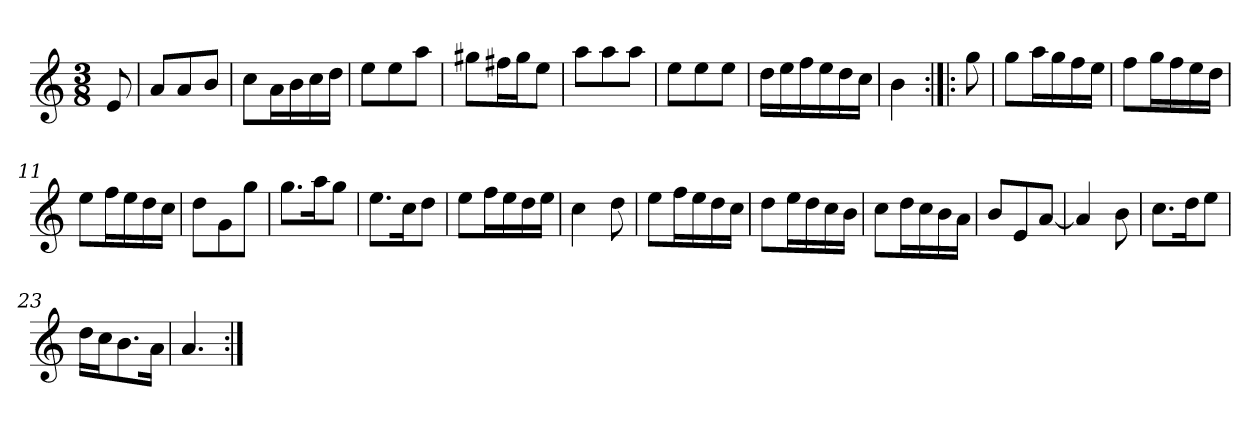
**kern
*part1
*staff1
*clefG2
*k[]
*a:
*M3/8
*MM120
=
8e
=1
8a/L
8a/
8b/J
=2
8cc\L
16a\L
16b\
16cc\
16dd\JJ
=3
8ee\L
8ee\
8aa\J
=4
8gg#X\L
16ff#X\L
16gg#\J
8ee\J
=5
8aa\L
8aa\
8aa\J
=6
8ee\L
8ee\
8ee\J
=7
16dd\LL
16ee\
16ff\
16ee\
16dd\
16cc\JJ
=8
4b
=:|!|:
8gg
=9
8gg\L
16aa\L
16gg\
16ff\
16ee\JJ
=10
8ff\L
16gg\L
16ff\
16ee\
16dd\JJ
=11
8ee\L
16ff\L
16ee\
16dd\
16cc\JJ
=12
8dd\L
8g\
8gg\J
=13
8.gg\L
16aa\K
8gg\J
=14
8.ee\L
16cc\K
8dd\J
=15
8ee\L
16ff\L
16ee\
16dd\
16ee\JJ
=16
4cc
8dd
=17
8ee\L
16ff\L
16ee\
16dd\
16cc\JJ
=18
8dd\L
16ee\L
16dd\
16cc\
16b\JJ
=19
8cc\L
16dd\L
16cc\
16b\
16a\JJ
=20
8b/L
8e/
[8a/J
=21
4a]
8b
=22
8.cc\L
16dd\K
8ee\J
=23
16dd\LL
16cc\J
8.b\
16a\Jk
=24
4.a
=:|!
*-
